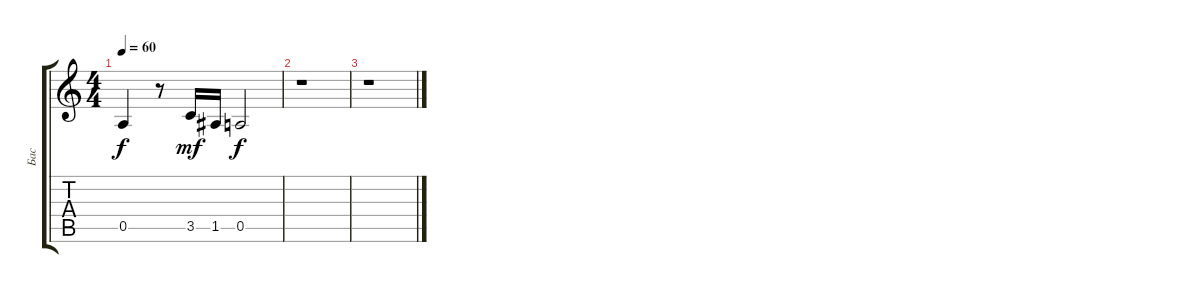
\track ("Бас" "Бас") {instrument electricbassfinger}
\staff {score tabs}
\tuning (E4 B3 G3 D3 A2 E2) {hide}
\ts (4 4)
\tempo 60
\clef g2
\ks c
0.5.4{dy f} r.8 3.5.16{dy mf} 1.5.16 0.5.2{dy f} |
r.1 |
r.1
